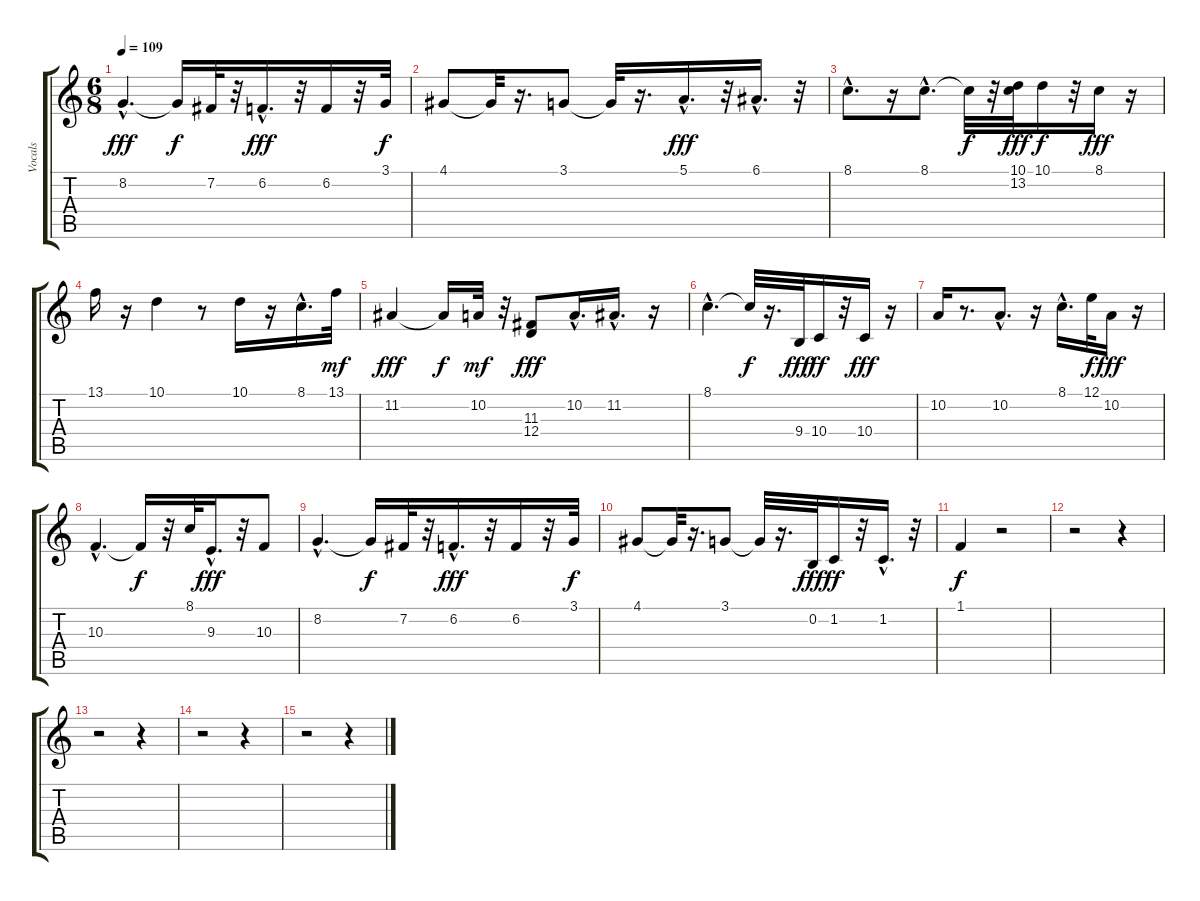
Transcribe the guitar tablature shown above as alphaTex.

\track ("Vocals" "Vocals") {instrument tangoaccordion}
\staff {score tabs}
\tuning (E4 B3 G3 D3 A2 E2) {hide}
\ts (6 8)
\tempo 109
\clef g2
\ks c
8.2{hac}.4{d dy fff} 8.2{t}.16{dy f} 7.2.32 r.32 6.2{hac}.16{d dy fff} r.32 6.2.16 r.32 3.1.32{dy f} |
4.1.8 4.1{t}.32 r.16{d} 3.1.8 3.1{t}.32 r.16{d} 5.1{hac}.16{d dy fff} r.32 6.1{hac}.16{d} r.32 |
8.1{hac}.8{d} r.16 8.1{hac}.8{d} 8.1{t}.32{dy f} r.32 (10.1 13.2).32{dy fff} 10.1.16{dy f} r.32 8.1.16{dy fff} r.16 |
13.1.16 r.16 10.1.4 r.8 10.1.16 r.16 8.1{hac}.16{d} 13.1.32{dy mf} |
11.2.4{dy fff} 11.2{t}.16{dy f} 10.2.32{dy mf} r.32 (11.3 12.4).8{dy fff} 10.2{hac}.16{d} 11.2{hac}.16{d} r.16 |
8.1{hac}.4{d} 8.1{t}.32{dy f} r.16{d} 9.4.32{dy fff} 10.4.16{dy ff} r.32 10.4.16{dy fff} r.16 |
10.2.16 r.8{d} 10.2{hac}.8{d} r.16 8.1{hac}.16{d} 12.1.32{dy f} 10.2.16{dy fff} r.16 |
10.3{hac}.4{d} 10.3{t}.16{dy f} r.32 8.1.32 9.3{hac}.16{d dy fff} r.32 10.3.8 |
8.2{hac}.4{d} 8.2{t}.16{dy f} 7.2.32 r.32 6.2{hac}.16{d dy fff} r.32 6.2.16 r.32 3.1.32{dy f} |
4.1.8 4.1{t}.32 r.16{d} 3.1.8 3.1{t}.32 r.16{d} 0.2.32{dy fff} 1.2.16{dy ff} r.32 1.2{hac}.16{d} r.32 |
1.1.4{dy f} r.2 |
r.2 r.4 |
r.2 r.4 |
r.2 r.4 |
r.2 r.4
